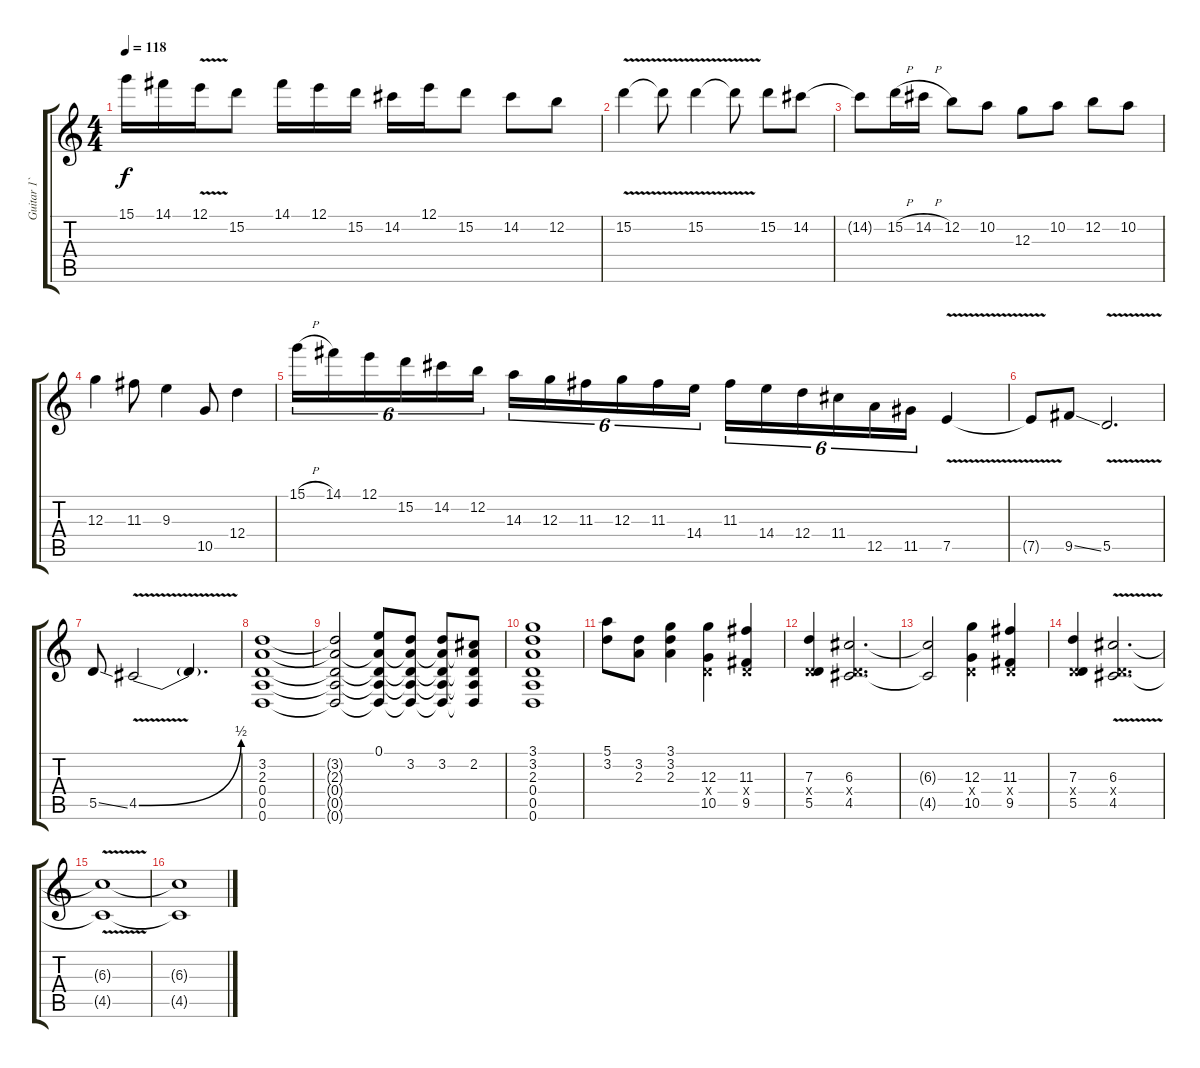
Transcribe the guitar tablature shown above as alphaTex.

\track ("Guitar 1`" "Guitar 1`") {instrument distortionguitar}
\staff {score tabs}
\tuning (E4 B3 G3 D3 A2 D2) {hide}
\ts (4 4)
\tempo 118
\clef g2
\ks c
15.1.16{dy f} 14.1.16 12.1{v}.16 15.2.8 14.1.16 12.1.16 15.2.16 14.2.16 12.1.16 15.2.8 14.2.8 12.2.8 |
15.2{v}.4 15.2{t}.8 15.2{v}.4 15.2{t}.8 15.2.8 14.2.8 |
14.2{t}.8 15.2{h}.16 14.2{h}.16 12.2.8 10.2.8 12.3.8 10.2.8 12.2.8 10.2.8 |
12.3.4 11.3.8 9.3.4 10.5.8 12.4.4 |
15.1{h}.16{tu (6 4)} 14.1.16{tu (6 4)} 12.1.16{tu (6 4)} 15.2.16{tu (6 4)} 14.2.16{tu (6 4)} 12.2.16{tu (6 4)} 14.3.16{tu (6 4)} 12.3.16{tu (6 4)} 11.3.16{tu (6 4)} 12.3.16{tu (6 4)} 11.3.16{tu (6 4)} 14.4.16{tu (6 4)} 11.3.16{tu (6 4)} 14.4.16{tu (6 4)} 12.4.16{tu (6 4)} 11.4.16{tu (6 4)} 12.5.16{tu (6 4)} 11.5.16{tu (6 4)} 7.5{v}.4 |
7.5{t}.8 9.5{ss}.8 5.5{v}.2{d} |
5.5{ss}.8 4.5{be (bend 0 0 60 2) v}.2 4.5{t}.4{d} |
(3.2 2.3 0.4 0.5 0.6).1 |
(3.2{t} 2.3{t} 0.4{t} 0.5{t} 0.6{t}).2 (0.1 2.3{t} 0.4{t} 0.5{t} 0.6{t}).8 (3.2 2.3{t} 0.4{t} 0.5{t} 0.6{t}).8 (3.2 2.3{t} 0.4{t} 0.5{t} 0.6{t}).8 (2.2 2.3{t} 0.4{t} 0.5{t} 0.6{t}).8 |
(3.1 3.2 2.3 0.4 0.5 0.6).1 |
(5.1 3.2).8 (3.2 2.3).8 (3.1 3.2 2.3).4 (12.3 0.4{x} 10.5).4 (11.3 0.4{x} 9.5).4 |
(7.3 0.4{x} 5.5).4 (6.3 0.4{x} 4.5).2{d} |
(6.3{t} 4.5{t}).2 (12.3 0.4{x} 10.5).4 (11.3 0.4{x} 9.5).4 |
(7.3 0.4{x} 5.5).4 (6.3{v} 0.4{x} 4.5{v}).2{d} |
(6.3{t} 4.5{t}).1{volume 0} |
(6.3{t} 4.5{t}).1
